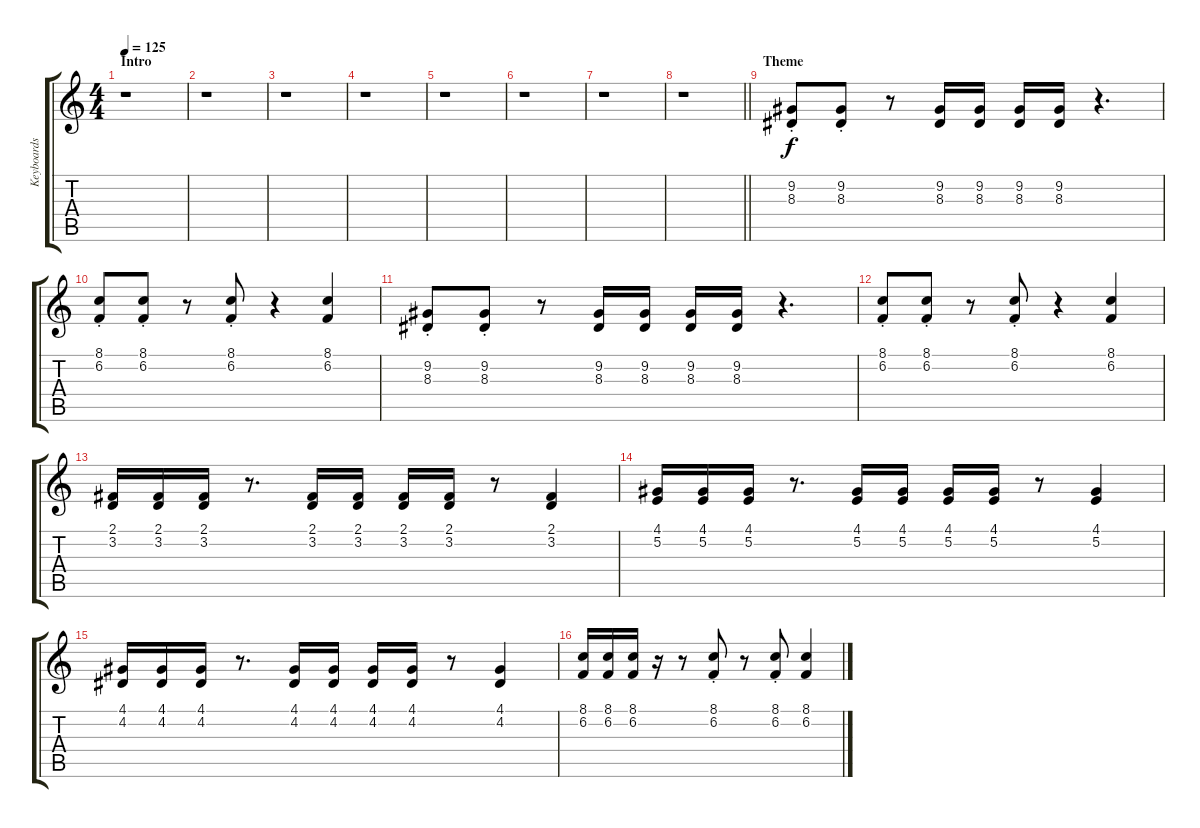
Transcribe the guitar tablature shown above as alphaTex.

\track ("Keyboards" "Keyboards") {instrument harpsichord}
\staff {score tabs}
\tuning (E4 B3 G3 D3 A2 E2) {hide}
\ts (4 4)
\section ("" "Intro")
\tempo 125
\clef g2
\ks c
r.1{dy f instrument harpsichord} |
r.1 |
r.1 |
r.1 |
r.1 |
r.1 |
r.1 |
\barLineRight lightlight
r.1 |
\section ("" "Theme")
(9.2{st} 8.3{st}).8 (9.2{st} 8.3{st}).8 r.8 (9.2 8.3).16 (9.2 8.3).16 (9.2 8.3).16 (9.2 8.3).16 r.4{d} |
(8.1{st} 6.2{st}).8 (8.1{st} 6.2{st}).8 r.8 (8.1{st} 6.2{st}).8 r.4 (8.1 6.2).4 |
(9.2{st} 8.3{st}).8 (9.2{st} 8.3{st}).8 r.8 (9.2 8.3).16 (9.2 8.3).16 (9.2 8.3).16 (9.2 8.3).16 r.4{d} |
(8.1{st} 6.2{st}).8 (8.1{st} 6.2{st}).8 r.8 (8.1{st} 6.2{st}).8 r.4 (8.1 6.2).4 |
(2.1 3.2).16 (2.1 3.2).16 (2.1 3.2).16 r.8{d} (2.1 3.2).16 (2.1 3.2).16 (2.1 3.2).16 (2.1 3.2).16 r.8 (2.1 3.2).4 |
(4.1 5.2).16 (4.1 5.2).16 (4.1 5.2).16 r.8{d} (4.1 5.2).16 (4.1 5.2).16 (4.1 5.2).16 (4.1 5.2).16 r.8 (4.1 5.2).4 |
(4.1 4.2).16 (4.1 4.2).16 (4.1 4.2).16 r.8{d} (4.1 4.2).16 (4.1 4.2).16 (4.1 4.2).16 (4.1 4.2).16 r.8 (4.1 4.2).4 |
(8.1 6.2).16 (8.1 6.2).16 (8.1 6.2).16 r.16 r.8 (8.1{st} 6.2{st}).8 r.8 (8.1{st} 6.2{st}).8 (8.1 6.2).4
